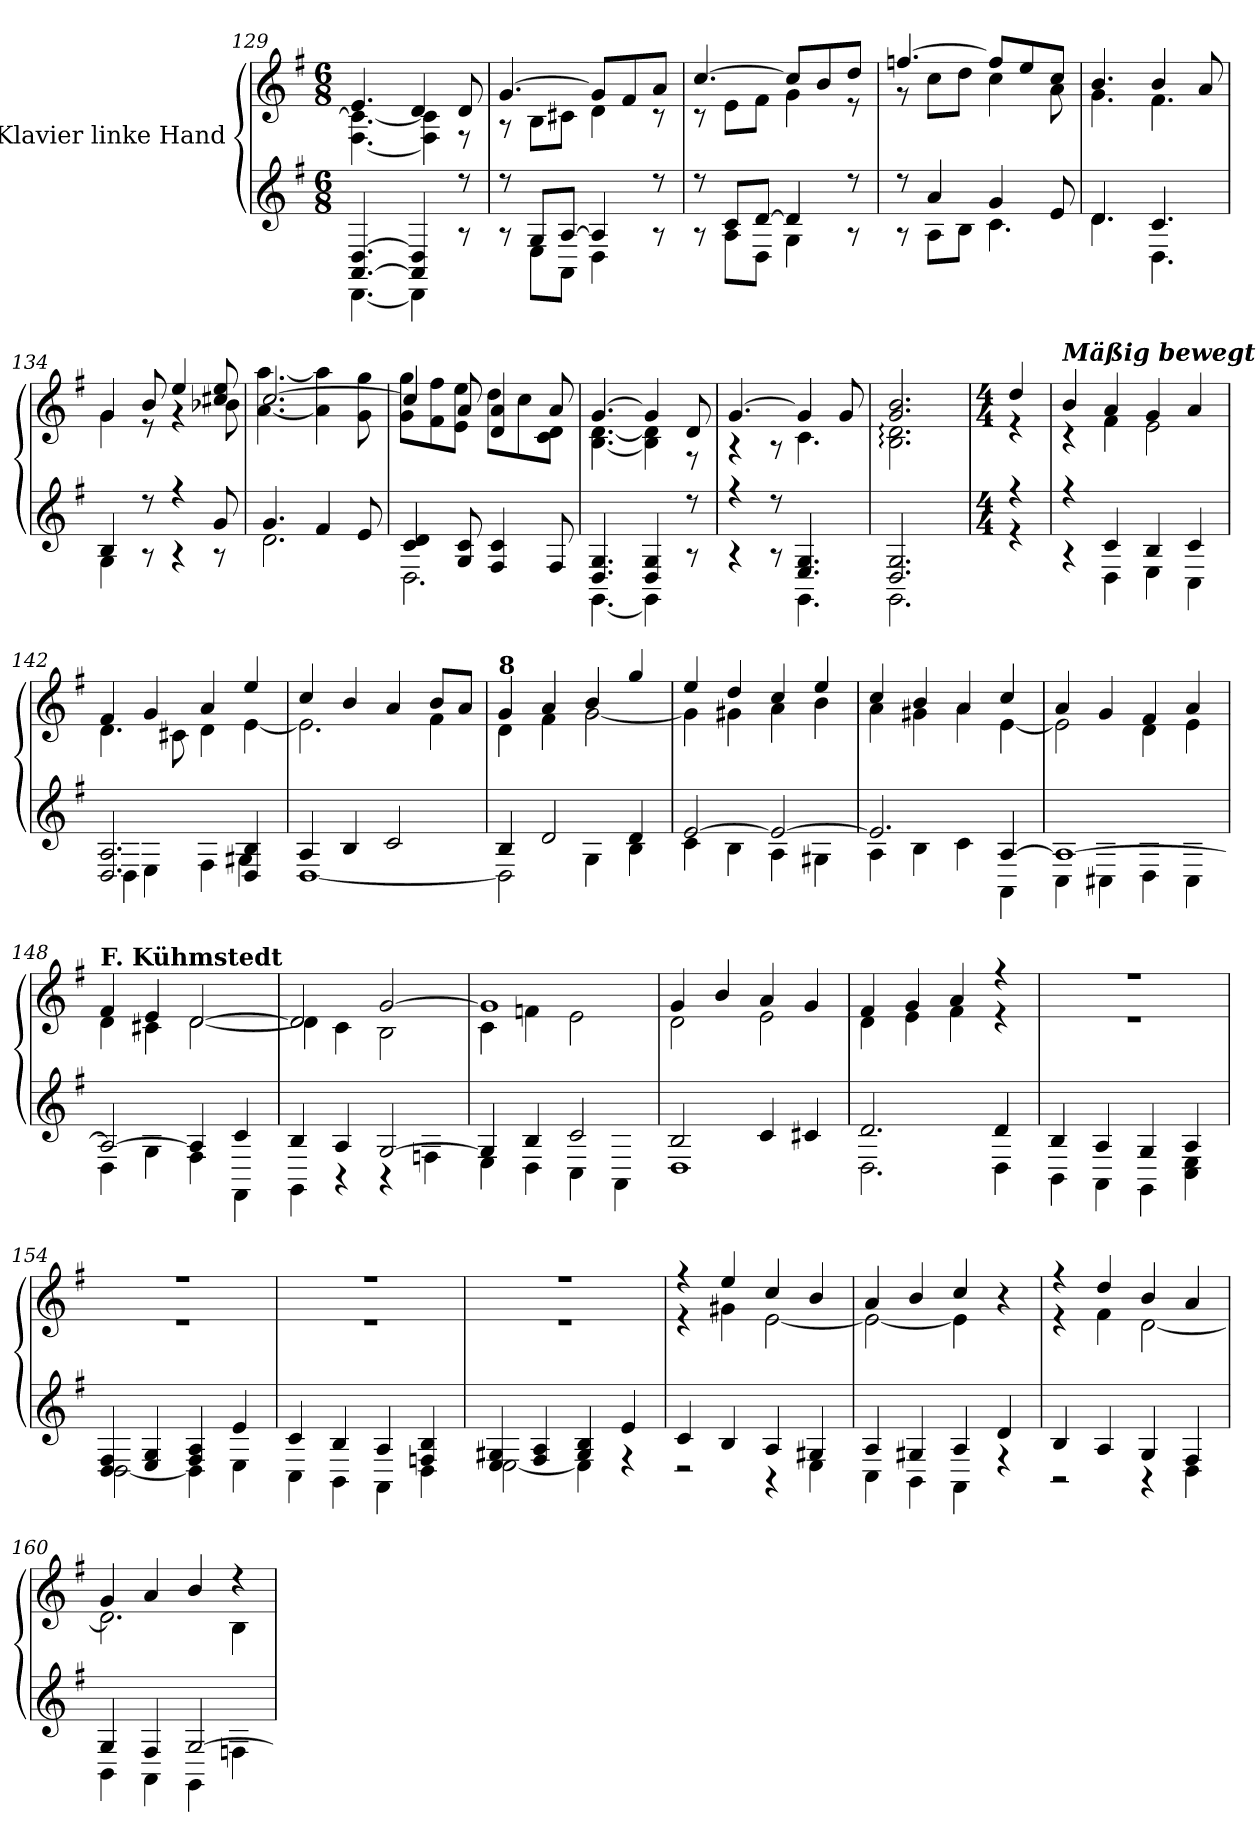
**kern	**kern
*part1	*part1
*staff2	*staff1
*I"Klavier linke Hand	*
!!LO:PB:g=z
*clefG2	*clefG2
*k[f#]	*k[f#]
*M6/8	*M6/8
=129	=129
*^	*^
[4.AA/ [4.D/	[4.DD\	4.e/	[4.F#\ 4.c\_
4AA/] 4D/]	4DD\]	4d/	4F#\] 4c\]
8r	8r	8d/	8r
=130	=130	=130	=130
8r	8r	[4.g/	8r
8G/L	8E\L	.	8B\L
[8A/J	8AA\J	.	8c#X\J
4A/]	4D\	8g/L]	4d\
.	.	8f#/	.
8r	8r	8a/J	8r
=131	=131	=131	=131
8r	8r	[4.cc/	8r
8c/L	8A\L	.	8e\L
[8d/J	8D\J	.	8f#\J
4d/]	4G\	8cc/L]	4g\
.	.	8b/	.
8r	8r	8dd/J	8r
!!LO:LB:g=z	!!
=132	=132	=132	=132
8r	8r	[4.ffn/	8r
4a/	8A\L	.	8cc\L
.	8B\J	.	8dd\J
4g/	4.c\	8ff/L]	4cc\
.	.	8ee/	.
8e/	.	8cc/J	8a\
=133	=133	=133	=133
4.d/	4.d\	4.b/	4.g\
4.c/	4.D\	4b/	4.f#\
.	.	8a/	.
=134	=134	=134	=134
4B/	4G\	4g/	4g\
8r	8r	8b/	8r
4r	4r	4ee/	4r
8g/	8r	8cc#X/ 8ee/	8b-X\
=135	=135	=135	=135
4.g/	2.d\	[2.cc/	[4.a\ [4.aa\
4f#/	.	.	4a\] 4aa\]
8e/	.	.	8g\ 8gg\
=136	=136	=136	=136
4c/ 4d/	2.D\	4cc/]	8g\ 8gg\L
.	.	.	8f#\ 8ff#\
8G/ 8c/	.	8a/	8e\ 8ee\J
4F#/ 4c/	.	4d/ 4a/	8dd\L
.	.	.	8cc\
8F#/	.	8a/	8c\ 8d\J
!!LO:LB:g=z	!!
=137	=137	=137	=137
4.D/ 4.G/	[4.GG\	[4.g/	[4.B\ [4.d\
4D/ 4G/	4GG\]	4g/]	4B\] 4d\]
8r	8r	8d/	8r
=138	=138	=138	=138
4r	4r	[4.g/	4r
8r	8r	.	8r
4.E/ 4.G/	4.GG\	4g/]	4.c\
.	.	8g/	.
=139	=139	=139	=139
2.D/ 2.G/	2.GG>\	2.g/> 2.b/>	2.B\: 2.d\:
!!LO:LB:g=z	!!
=140	=140	=140	=140
*M4/4	*	*M4/4	*
4r	4r	4dd/	4r
=141	=141	=141	=141
!	!	!LO:TX:a:Bi:t=Mäßig bewegt	!
4r	4r	4b/	4r
4c/	4D\	4a/	4f#\
4B/	4E\	4g/	2e\
4c/	4C\	4a/	.
=142	=142	=142	=142
2.D/ 2.A/	4D\	4f#/	4.d\
.	4E\	4g/	.
.	.	.	8c#X\
.	4F#\	4a/	4d\
4D/ 4B/	4G#X\	4ee/	[4e\
=143	=143	=143	=143
4A/	[1D	4cc/	2.e\]
4B/	.	4b/	.
2c/	.	4a/	.
.	.	8b/L	4f#\
.	.	8a/J	.
=144	=144	=144	=144
!	!	!LO:TX:a:B:t=8	!
4B/	2D\]	4g/	4d\
2d/	.	4a/	4f#\
.	4G\	4b/	[2g\
4d/	4B\	4gg/	.
=145	=145	=145	=145
[2e/	4c\	4ee/	4g\]
.	4B\	4dd/	4g#X\
2e/_	4A\	4cc/	4a\
.	4G#X\	4ee/	4b\
!!LO:LB:g=z	!!
=146	=146	=146	=146
2.e/]	4A\	4cc/	4a\
.	4B\	4b/	4g#X\
.	4c\	4a/	4a\
[4A/	4AA\	4cc/	[4e\
=147	=147	=147	=147
1A_	4C\	4a/	2e\]
.	4C#X\	4g/	.
.	4D\	4f#/	4d\
.	4C#\	4a/	4e\
=148	=148	=148	=148
!	!	!LO:TX:a:B:t=F. Kühmstedt	!
2A/_	4D\	4f#/	4d\
.	4G\	4e/	4c#X\
4A/]	4F#\	[2d/	[2d\
4c/	4FF#\	.	.
!!LO:LB:g=z	!!
=149	=149	=149	=149
4B/	4GG\	2d/]	4d\]
4A/	4r	.	4c\
[2G/	4r	[2g/	2B\
.	4Fn\	.	.
=150	=150	=150	=150
4G/]	4E\	1g]	4c\
4B/	4D\	.	4fn\
2c/	4C\	.	2e\
.	4AA\	.	.
=151	=151	=151	=151
2B/	1D	4g/	2d\
.	.	4b/	.
4c/	.	4a/	2e\
4c#X/	.	4g/	.
=152	=152	=152	=152
2.d/	2.D\	4f#/	4d\
.	.	4g/	4e\
.	.	4a/	4f#\
4d/	4D\	4r	4r
=153	=153	=153	=153
4B/	4BB\	1r	1r
4A/	4AA\	.	.
4G/	4GG\	.	.
4A/	4C\ 4E\	.	.
=154	=154	=154	=154
4D/ 4F#/	[2D\	1r	1r
4E/ 4G/	.	.	.
4F#/ 4A/	4D\]	.	.
4e/	4E\	.	.
!!LO:PB:g=z	!!
=155	=155	=155	=155
4c/	4C\	1r	1r
4B/	4BB\	.	.
4A/	4AA\	.	.
4Fn/ 4B/	4D\	.	.
=156	=156	=156	=156
4E/ 4G#X/	[2E\	1r	1r
4F#/ 4A/	.	.	.
4G#/ 4B/	4E\]	.	.
4e/	4r	.	.
=157	=157	=157	=157
4c/	2r	4r	4r
4B/	.	4ee/	4g#X\
4A/	4r	4cc/	[2e\
4G#X/	4E\	4b/	.
=158	=158	=158	=158
4A/	4C\	4a/	2e\_
4G#X/	4BB\	4b/	.
4A/	4AA\	4cc/	4e\]
4d/	4r	4r	4ryy
!!LO:LB:g=z	!!
=159	=159	=159	=159
4B/	2r	4r	4r
4A/	.	4dd/	4f#\
4G/	4r	4b/	[2d\
4F#/	4D\	4a/	.
=160	=160	=160	=160
4G/	4BB\	4g/	2.d\]
4F#/	4AA\	4a/	.
[2G/	4GG\	4b/	.
.	4Fn\	4r	4B\
*v	*v	*	*
*	*v	*v
=	=
*-	*-
